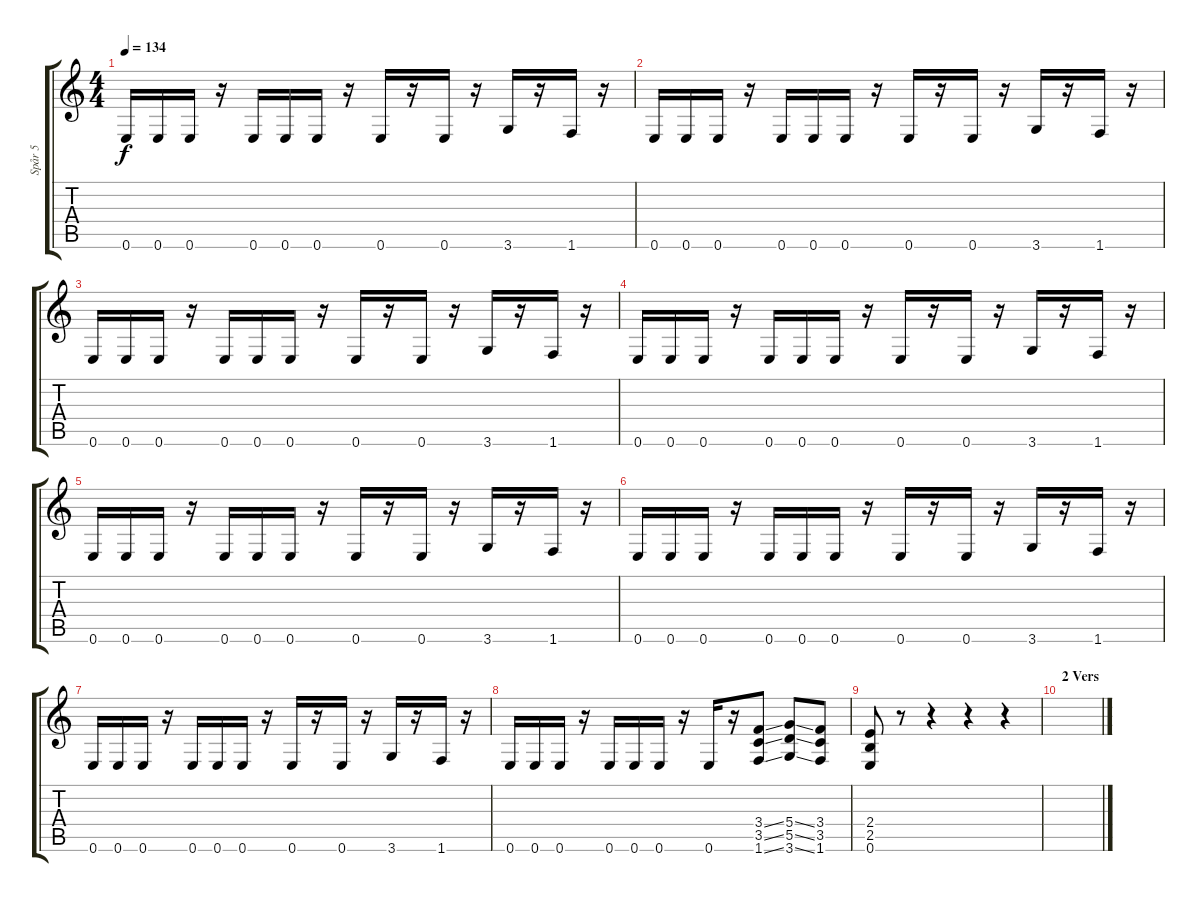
\track ("Spår 5" "Spår 5") {instrument distortionguitar}
\staff {score tabs}
\tuning (E4 B3 G3 D3 A2 E2) {hide}
\ts (4 4)
\tempo 134
\clef g2
\ks c
0.6.16{dy f} 0.6.16 0.6.16 r.16 0.6.16 0.6.16 0.6.16 r.16 0.6.16 r.16 0.6.16 r.16 3.6.16 r.16 1.6.16 r.16 |
0.6.16 0.6.16 0.6.16 r.16 0.6.16 0.6.16 0.6.16 r.16 0.6.16 r.16 0.6.16 r.16 3.6.16 r.16 1.6.16 r.16 |
0.6.16 0.6.16 0.6.16 r.16 0.6.16 0.6.16 0.6.16 r.16 0.6.16 r.16 0.6.16 r.16 3.6.16 r.16 1.6.16 r.16 |
0.6.16 0.6.16 0.6.16 r.16 0.6.16 0.6.16 0.6.16 r.16 0.6.16 r.16 0.6.16 r.16 3.6.16 r.16 1.6.16 r.16 |
0.6.16 0.6.16 0.6.16 r.16 0.6.16 0.6.16 0.6.16 r.16 0.6.16 r.16 0.6.16 r.16 3.6.16 r.16 1.6.16 r.16 |
0.6.16 0.6.16 0.6.16 r.16 0.6.16 0.6.16 0.6.16 r.16 0.6.16 r.16 0.6.16 r.16 3.6.16 r.16 1.6.16 r.16 |
0.6.16 0.6.16 0.6.16 r.16 0.6.16 0.6.16 0.6.16 r.16 0.6.16 r.16 0.6.16 r.16 3.6.16 r.16 1.6.16 r.16 |
0.6.16 0.6.16 0.6.16 r.16 0.6.16 0.6.16 0.6.16 r.16 0.6.16 r.16 (3.4{ss} 3.5{ss} 1.6{ss}).8 (5.4{ss} 5.5{ss} 3.6{ss}).8 (3.4 3.5 1.6).8 |
(2.4 2.5 0.6).8 r.8 r.4 r.4 r.4 |
\section ("" "2 Vers")
